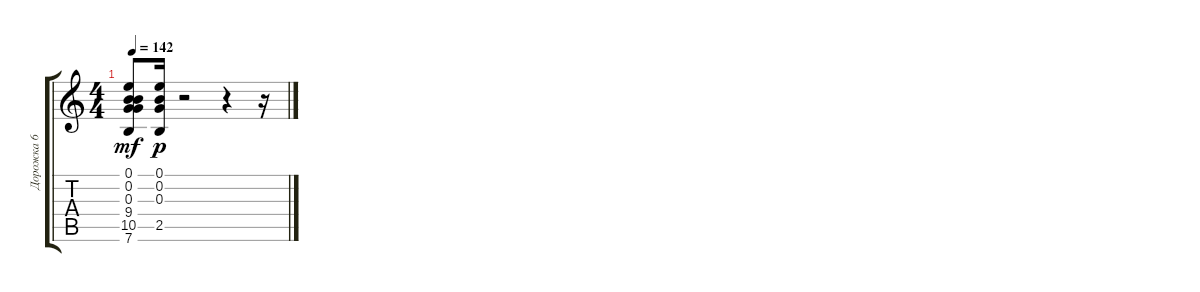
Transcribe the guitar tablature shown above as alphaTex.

\track ("Дорожка 6" "Дорожка 6") {instrument acousticguitarsteel}
\staff {score tabs}
\tuning (E4 B3 G3 D3 A2 E2) {hide}
\ts (4 4)
\tempo 142
\clef g2
\ks c
(0.1 0.2 0.3 9.4 10.5 7.6).8{dy mf} (0.1 0.2 0.3 2.5).16{dy p} r.2 r.4 r.16
